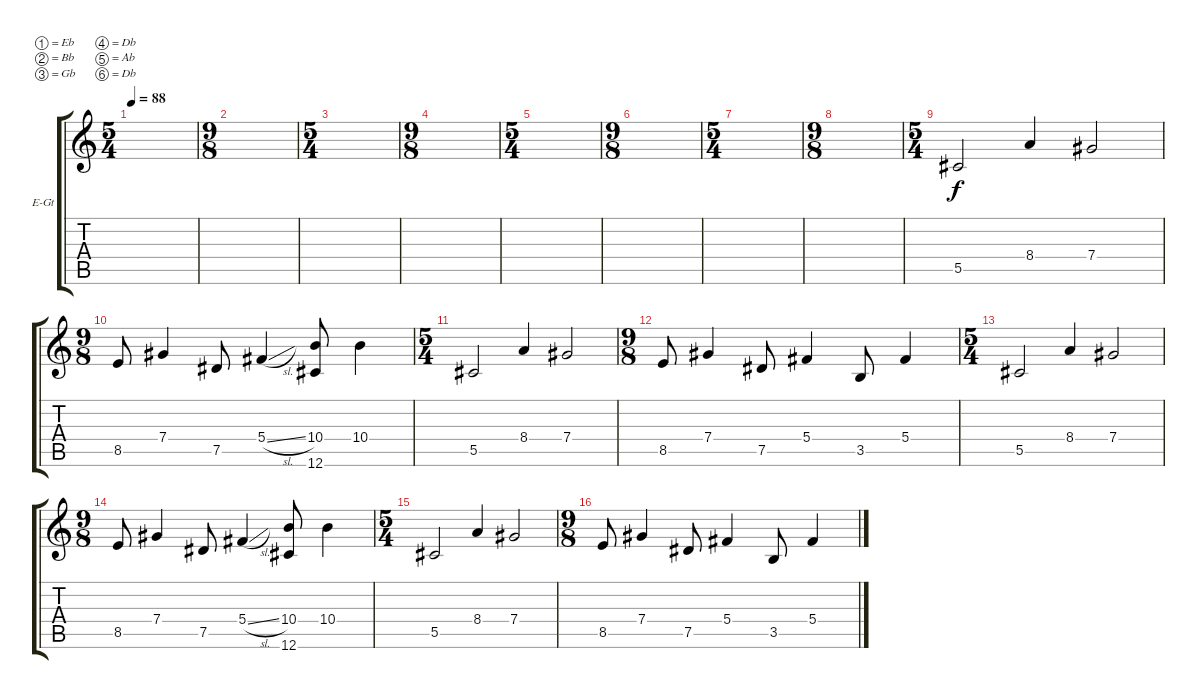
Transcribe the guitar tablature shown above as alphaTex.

\defaultSystemsLayout 4
\bracketExtendMode groupsimilarinstruments
\firstSystemTrackNameOrientation horizontal
\otherSystemsTrackNameOrientation horizontal
\track ("Electric Guitar" "E-Gt") {instrument distortionguitar}
\staff {score tabs}
\tuning (Eb4 Bb3 Gb3 Db3 Ab2 Db2)
\ts (5 4)
\tempo 88
\clef g2
\scale
0.333333
\ks c
|
\ts (9 8)
\scale
0.333333 |
\ts (5 4)
\scale
0.333333 |
\ts (9 8)
\scale
0.333333 |
\ts (5 4)
\scale
0.333333 |
\ts (9 8)
\scale
0.333333 |
\ts (5 4)
\scale
0.333333 |
\ts (9 8)
\scale
0.333333 |
\ts (5 4)
\scale
0.333333 5.5.2 8.4.4 7.4.2 |
\ts (9 8)
\scale
0.333333 8.5.8 7.4.4 7.5.8 5.4{sl}.4 (10.4 12.6).8 10.4.4 |
\ts (5 4)
\scale
0.267212
\scale
0.333333 5.5.2 8.4.4 7.4.2 |
\ts (9 8)
\scale
0.235881
\scale
0.333333 8.5.8 7.4.4 7.5.8 5.4.4 3.5.8 5.4.4 |
\ts (5 4)
\scale
0.261026
\scale
0.333333 5.5.2 8.4.4 7.4.2 |
\ts (9 8)
\scale
0.235881
\scale
0.333333 8.5.8 7.4.4 7.5.8 5.4{sl}.4 (10.4 12.6).8 10.4.4 |
\ts (5 4)
\scale
0.333333 5.5.2 8.4.4 7.4.2 |
\ts (9 8)
\scale
0.333333 8.5.8 7.4.4 7.5.8 5.4.4 3.5.8 5.4.4
